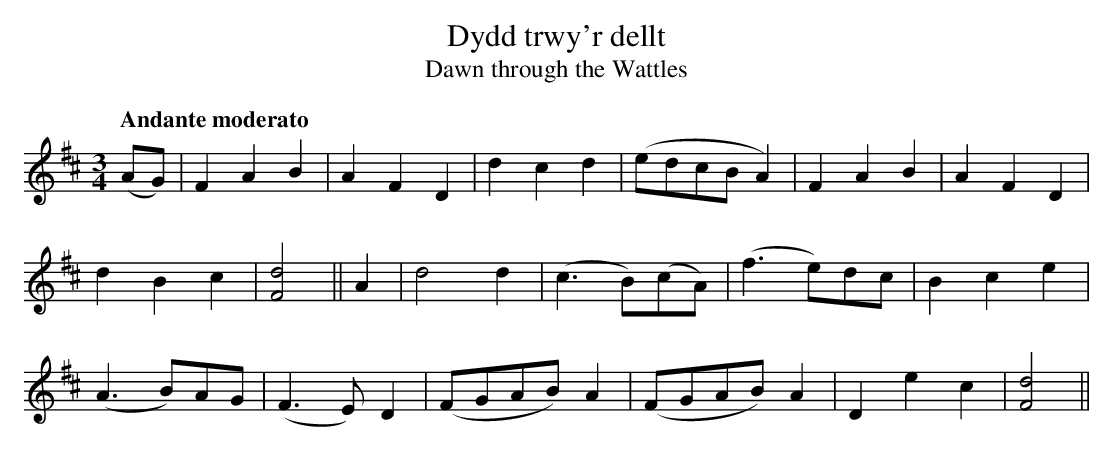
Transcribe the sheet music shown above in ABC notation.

X:1
T:Dydd trwy'r dellt
T:Dawn through the Wattles
M:3/4
L:1/8
Q:"Andante moderato"
K:D
(AG)|F2A2B2|A2F2D2|d2c2d2|(edcB A2)|F2A2B2|A2F2D2|
d2B2c2|[F4d4]||A2|d4d2|(c3 B)(cA)|(f3e)dc|B2c2e2|
(A3 B)AG|(F3E)D2|(FGAB) A2|(FGAB)A2|D2e2c2|[F4d4]||
